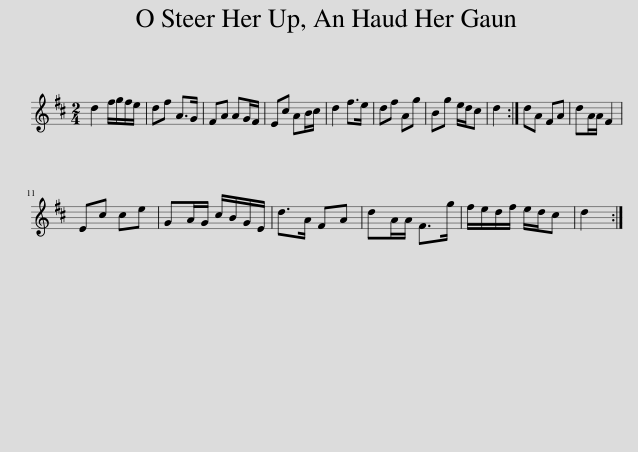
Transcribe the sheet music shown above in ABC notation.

X:1
L:1/8
M:2/4
I:linebreak $
K:D
V:1 treble
V:1
 d2 f/g/f/e/ | df A>G | FA AG/F/ | Ec AB/c/ | d2 f>e | %5
 df Ag | Bg e/d/c | d2 :| dA FA | dA/A/ F2 |$ %10
 Ec ce | GA/G/ c/B/G/E/ | d>A FA | dA/A/ F>g | f/e/d/f/ e/d/c | %15
 d2 :| %16
